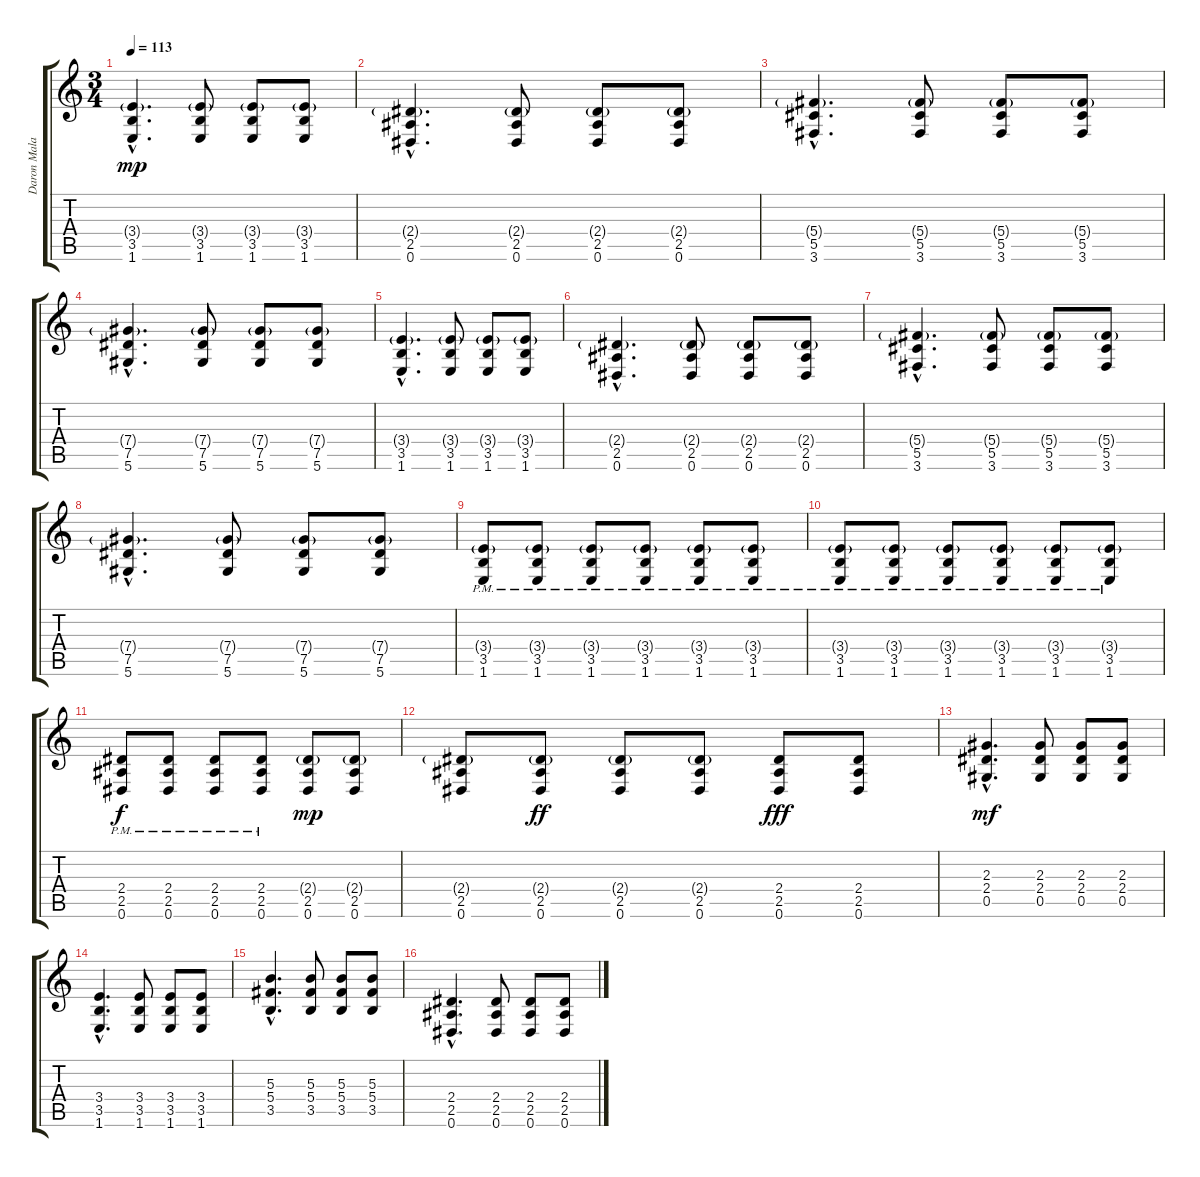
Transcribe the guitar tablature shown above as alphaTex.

\track ("Daron Malakian" "Daron Mala") {instrument electricguitarclean}
\staff {score tabs}
\tuning (Eb4 Bb3 Gb3 Db3 Ab2 Eb2) {hide}
\ts (3 4)
\tempo 113
\clef g2
\ks c
(3.4{g hac} 3.5{hac} 1.6{hac}).4{d dy mp volume 16 instrument distortionguitar} (3.4{g} 3.5 1.6).8 (3.4{g} 3.5 1.6).8 (3.4{g} 3.5 1.6).8 |
(2.4{g hac} 2.5{hac} 0.6{hac}).4{d} (2.4{g} 2.5 0.6).8 (2.4{g} 2.5 0.6).8 (2.4{g} 2.5 0.6).8 |
(5.4{g hac} 5.5{hac} 3.6{hac}).4{d} (5.4{g} 5.5 3.6).8 (5.4{g} 5.5 3.6).8 (5.4{g} 5.5 3.6).8 |
(7.4{g hac} 7.5{hac} 5.6{hac}).4{d} (7.4{g} 7.5 5.6).8 (7.4{g} 7.5 5.6).8 (7.4{g} 7.5 5.6).8 |
(3.4{g hac} 3.5{hac} 1.6{hac}).4{d} (3.4{g} 3.5 1.6).8 (3.4{g} 3.5 1.6).8 (3.4{g} 3.5 1.6).8 |
(2.4{g hac} 2.5{hac} 0.6{hac}).4{d} (2.4{g} 2.5 0.6).8 (2.4{g} 2.5 0.6).8 (2.4{g} 2.5 0.6).8 |
(5.4{g hac} 5.5{hac} 3.6{hac}).4{d} (5.4{g} 5.5 3.6).8 (5.4{g} 5.5 3.6).8 (5.4{g} 5.5 3.6).8 |
(7.4{g hac} 7.5{hac} 5.6{hac}).4{d} (7.4{g} 7.5 5.6).8 (7.4{g} 7.5 5.6).8 (7.4{g} 7.5 5.6).8 |
(3.4{g pm} 3.5{pm} 1.6{pm}).8 (3.4{g pm} 3.5{pm} 1.6{pm}).8 (3.4{g pm} 3.5{pm} 1.6{pm}).8 (3.4{g pm} 3.5{pm} 1.6{pm}).8 (3.4{g pm} 3.5{pm} 1.6{pm}).8 (3.4{g pm} 3.5{pm} 1.6{pm}).8 |
(3.4{g pm} 3.5{pm} 1.6{pm}).8 (3.4{g pm} 3.5{pm} 1.6{pm}).8 (3.4{g pm} 3.5{pm} 1.6{pm}).8 (3.4{g pm} 3.5{pm} 1.6{pm}).8 (3.4{g pm} 3.5{pm} 1.6{pm}).8 (3.4{g pm} 3.5{pm} 1.6{pm}).8 |
(2.4{pm} 2.5{pm} 0.6{pm}).8{dy f} (2.4{pm} 2.5{pm} 0.6{pm}).8 (2.4{pm} 2.5{pm} 0.6{pm}).8 (2.4{pm} 2.5{pm} 0.6{pm}).8 (2.4{g} 2.5 0.6).8{dy mp} (2.4{g} 2.5 0.6).8 |
(2.4{g} 2.5 0.6).8 (2.4{g} 2.5 0.6).8{dy ff} (2.4{g} 2.5 0.6).8 (2.4{g} 2.5 0.6).8 (2.4 2.5 0.6).8{dy fff} (2.4 2.5 0.6).8 |
(2.3{hac} 2.4{hac} 0.5{hac}).4{d dy mf volume 14} (2.3 2.4 0.5).8 (2.3 2.4 0.5).8 (2.3 2.4 0.5).8 |
(3.4{hac} 3.5{hac} 1.6{hac}).4{d} (3.4 3.5 1.6).8 (3.4 3.5 1.6).8 (3.4 3.5 1.6).8 |
(5.3{hac} 5.4{hac} 3.5{hac}).4{d} (5.3 5.4 3.5).8 (5.3 5.4 3.5).8 (5.3 5.4 3.5).8 |
(2.4{hac} 2.5{hac} 0.6{hac}).4{d} (2.4 2.5 0.6).8 (2.4 2.5 0.6).8 (2.4 2.5 0.6).8
